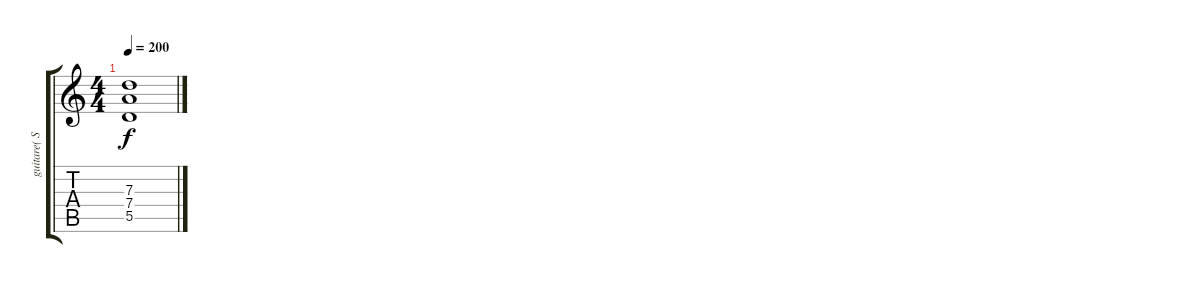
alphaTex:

\track ("guitare( Shaw Smash )" "guitare( S") {instrument distortionguitar}
\staff {score tabs}
\tuning (E4 B3 G3 D3 A2 E2) {hide}
\ts (4 4)
\tempo 200
\clef g2
\ks c
(7.3{t} 7.4{t} 5.5{t}).1{dy f}
